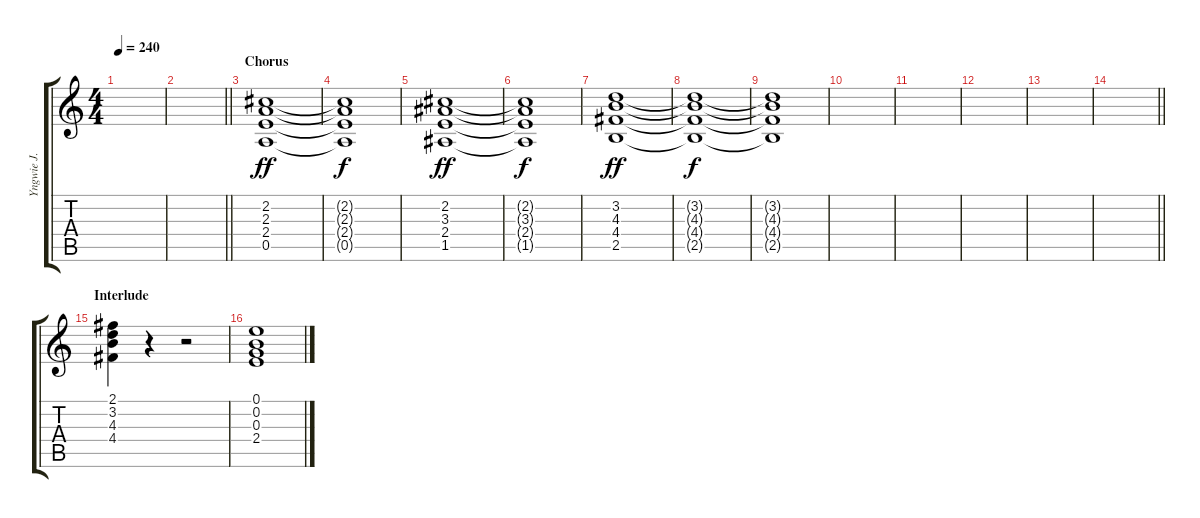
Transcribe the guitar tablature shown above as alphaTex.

\track ("Yngwie J. Malmsteen (Rythm Guitar 1)" "Yngwie J. ") {instrument overdrivenguitar}
\staff {score tabs}
\tuning (E4 B3 G3 D3 A2 E2) {hide}
\ts (4 4)
\tempo 240
\clef g2
\ks c
|
\barLineRight lightlight
|
\section ("" "Chorus")
(2.2 2.3 2.4 0.5).1{dy ff} |
(2.2{t} 2.3{t} 2.4{t} 0.5{t}).1{dy f} |
(2.2 3.3 2.4 1.5).1{dy ff} |
(2.2{t} 3.3{t} 2.4{t} 1.5{t}).1{dy f} |
(3.2 4.3 4.4 2.5).1{dy ff} |
(3.2{t} 4.3{t} 4.4{t} 2.5{t}).1{dy f} |
(3.2{t} 4.3{t} 4.4{t} 2.5{t}).1 |
|
|
|
|
\barLineRight lightlight
|
\section ("" "Interlude")
(2.1 3.2 4.3 4.4).4 r.4 r.2 |
(0.1 0.2 0.3 2.4).1
